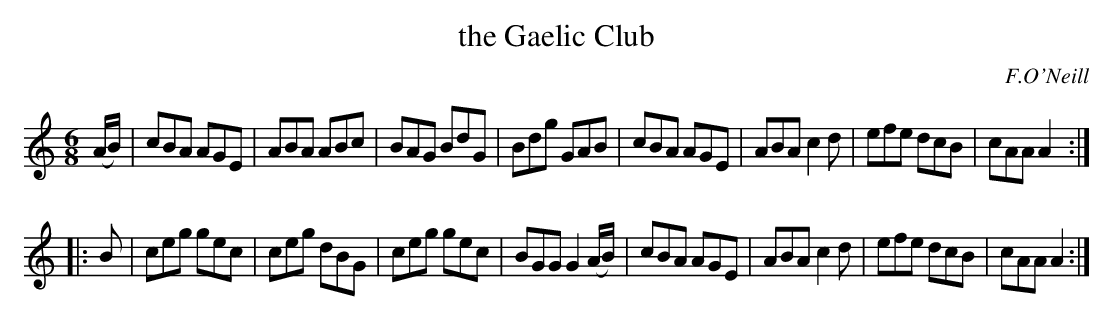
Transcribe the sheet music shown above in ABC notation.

X:1
T: the Gaelic Club
O: F.O'Neill
M: 6/8
L: 1/8
K: Am	% and C
(A/B/) |\
cBA AGE | ABA ABc | BAG BdG | Bdg GAB |\
cBA AGE | ABA c2d | efe dcB | cAA A2 :|
|: B |\
ceg gec | ceg dBG | ceg gec | BGG G2(A/B/) |\
cBA AGE | ABA c2d | efe dcB | cAA A2 :|
